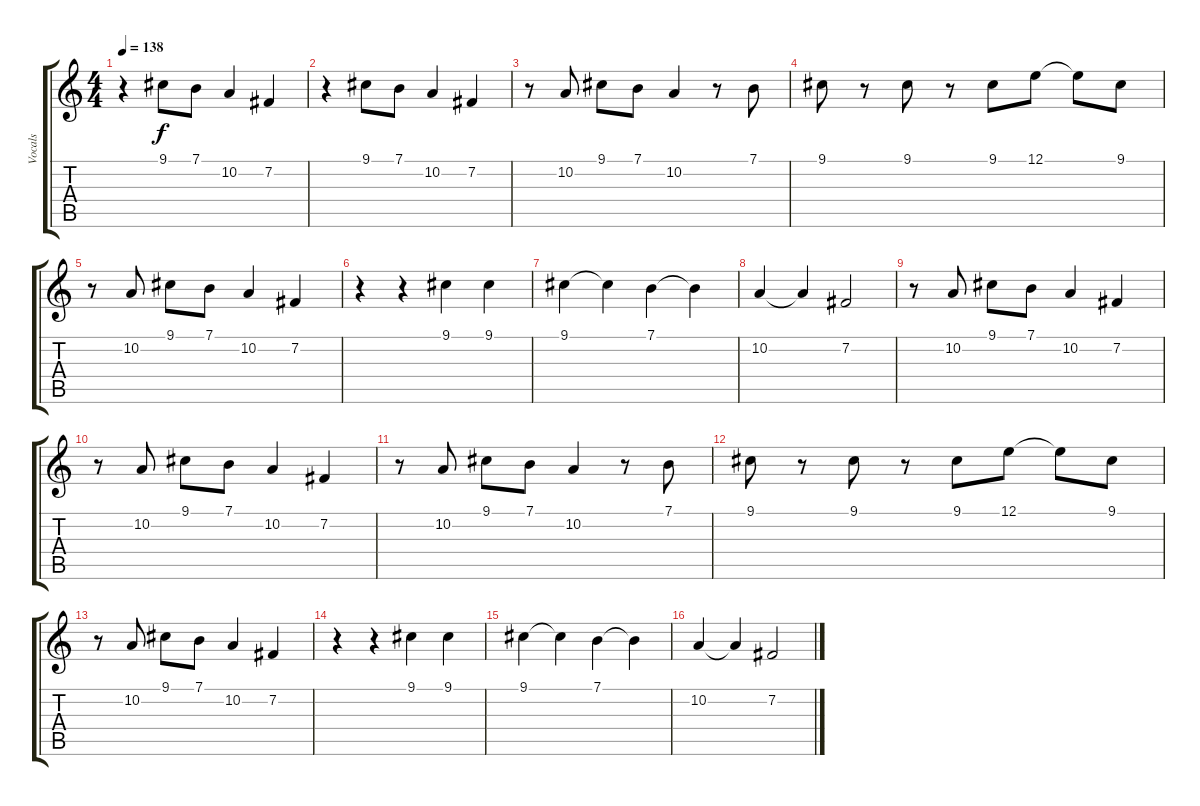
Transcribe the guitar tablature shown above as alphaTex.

\track ("Vocals" "Vocals") {instrument clarinet}
\staff {score tabs}
\tuning (E4 B3 G3 D3 A2 E2) {hide}
\ts (4 4)
\tempo 138
\clef g2
\ks c
r.4{dy f} 9.1.8 7.1.8 10.2.4 7.2.4 |
r.4 9.1.8 7.1.8 10.2.4 7.2.4 |
r.8 10.2.8 9.1.8 7.1.8 10.2.4 r.8 7.1.8 |
9.1.8 r.8 9.1.8 r.8 9.1.8 12.1.8 12.1{t}.8 9.1.8 |
r.8 10.2.8 9.1.8 7.1.8 10.2.4 7.2.4 |
r.4 r.4 9.1.4 9.1.4 |
9.1.4 9.1{t}.4 7.1.4 7.1{t}.4 |
10.2.4 10.2{t}.4 7.2.2 |
r.8 10.2.8 9.1.8 7.1.8 10.2.4 7.2.4 |
r.8 10.2.8 9.1.8 7.1.8 10.2.4 7.2.4 |
r.8 10.2.8 9.1.8 7.1.8 10.2.4 r.8 7.1.8 |
9.1.8 r.8 9.1.8 r.8 9.1.8 12.1.8 12.1{t}.8 9.1.8 |
r.8 10.2.8 9.1.8 7.1.8 10.2.4 7.2.4 |
r.4 r.4 9.1.4 9.1.4 |
9.1.4 9.1{t}.4 7.1.4 7.1{t}.4 |
10.2.4 10.2{t}.4 7.2.2
